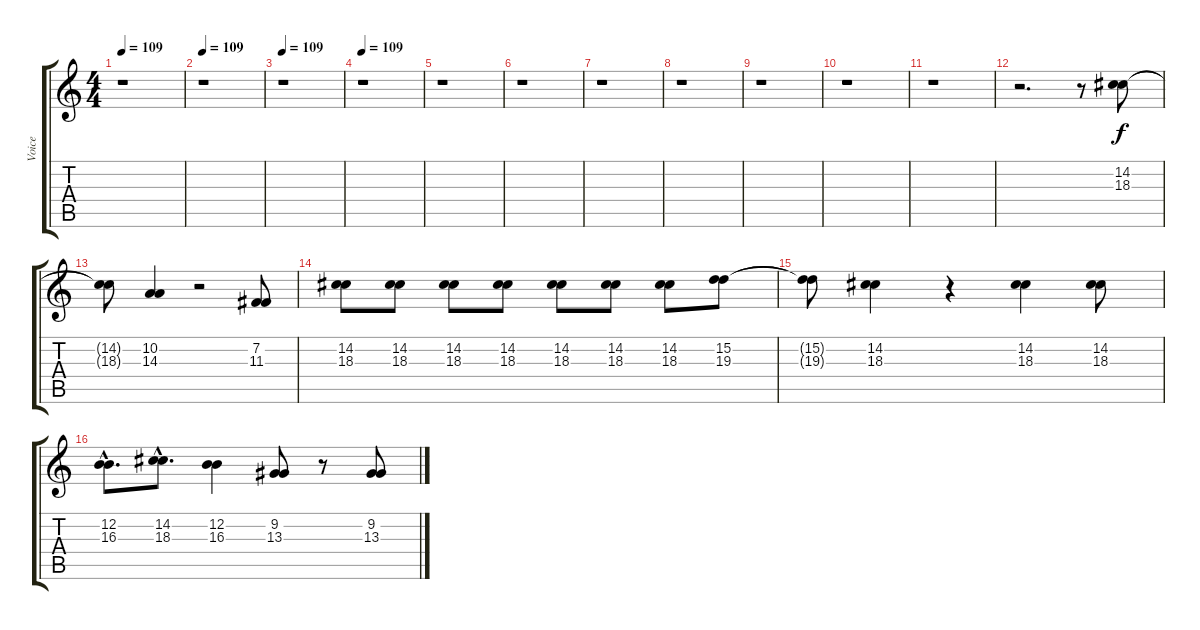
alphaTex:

\track ("Voice" "Voice") {instrument synthbrass1}
\staff {score tabs}
\tuning (E4 B3 G3 D3 A2 E2) {hide}
\ts (4 4)
\tempo 109
\clef g2
\ks c
r.1{dy f instrument synthbrass1} |
\tempo 109
r.1 |
\tempo 109
r.1 |
\tempo 109
r.1 |
r.1 |
r.1 |
r.1 |
r.1 |
r.1 |
r.1 |
r.1 |
r.2{d} r.8 (14.2 18.3).8 |
(14.2{t} 18.3{t}).8 (10.2 14.3).4 r.2 (7.2 11.3).8 |
(14.2 18.3).8 (14.2 18.3).8 (14.2 18.3).8 (14.2 18.3).8 (14.2 18.3).8 (14.2 18.3).8 (14.2 18.3).8 (15.2 19.3).8 |
(15.2{t} 19.3{t}).8 (14.2 18.3).4 r.4 (14.2 18.3).4 (14.2 18.3).8 |
(12.2{hac} 16.3{hac}).8{d} (14.2{hac} 18.3{hac}).8{d} (12.2 16.3).4 (9.2 13.3).8 r.8 (9.2 13.3).8
